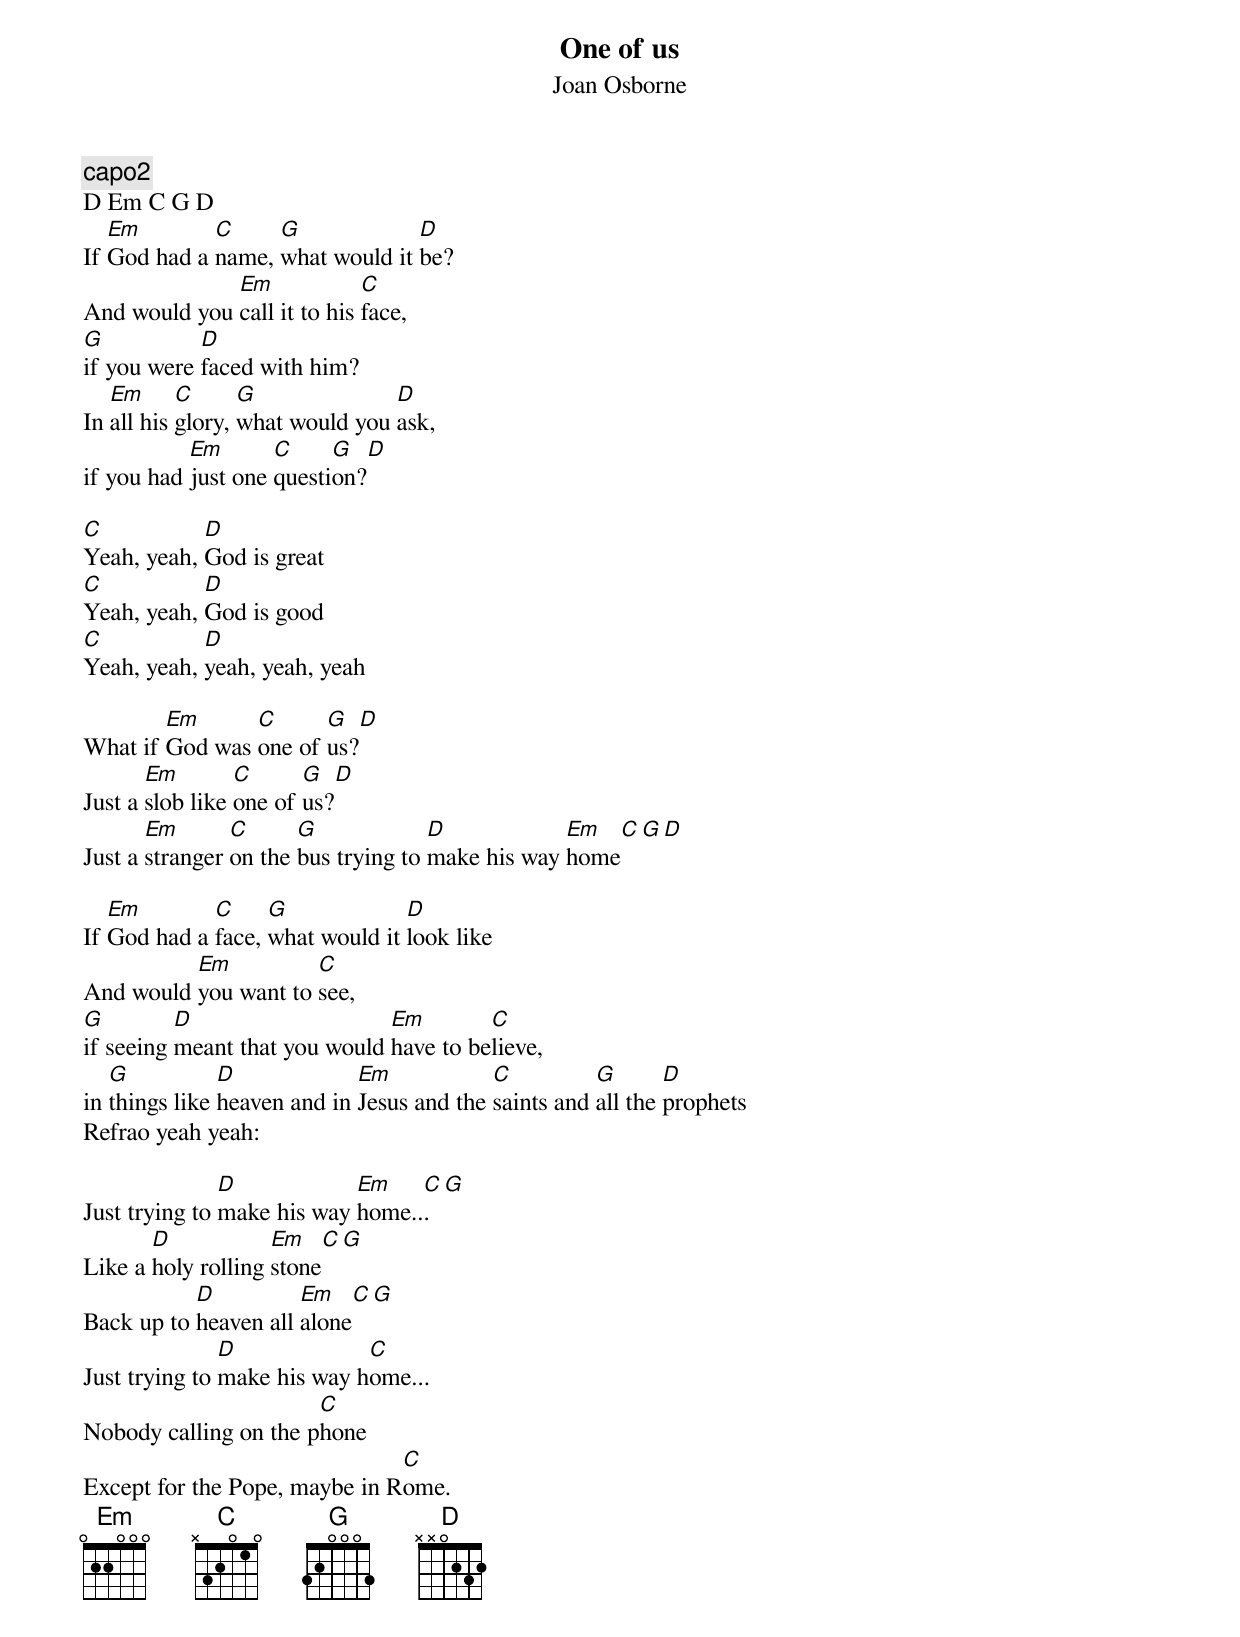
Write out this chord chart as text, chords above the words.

One of us
Joan Osborne

capo2
D Em C G D
   Em        C     G             D
If God had a name, what would it be?
              Em             C
And would you call it to his face,
G           D
if you were faced with him?
   Em      C      G              D
In all his glory, what would you ask,
           Em       C     G     D
if you had just one question?

C           D
Yeah, yeah, God is great
C           D
Yeah, yeah, God is good
C           D
Yeah, yeah, yeah, yeah, yeah

        Em      C      G   D
What if God was one of us?
       Em        C      G   D
Just a slob like one of us?
       Em       C      G             D            Em   C  G  D
Just a stranger on the bus trying to make his way home

   Em        C     G             D
If God had a face, what would it look like
          Em          C
And would you want to see,
G         D                    Em        C
if seeing meant that you would have to believe,
   G           D             Em            C          G       D
in things like heaven and in Jesus and the saints and all the prophets
Refrao yeah yeah:

               D            Em    C  G
Just trying to make his way home...
       D            Em   C  G
Like a holy rolling stone
           D          Em   C  G
Back up to heaven all alone
               D             C
Just trying to make his way home...
                       C
Nobody calling on the phone
                               C
Except for the Pope, maybe in Rome.
